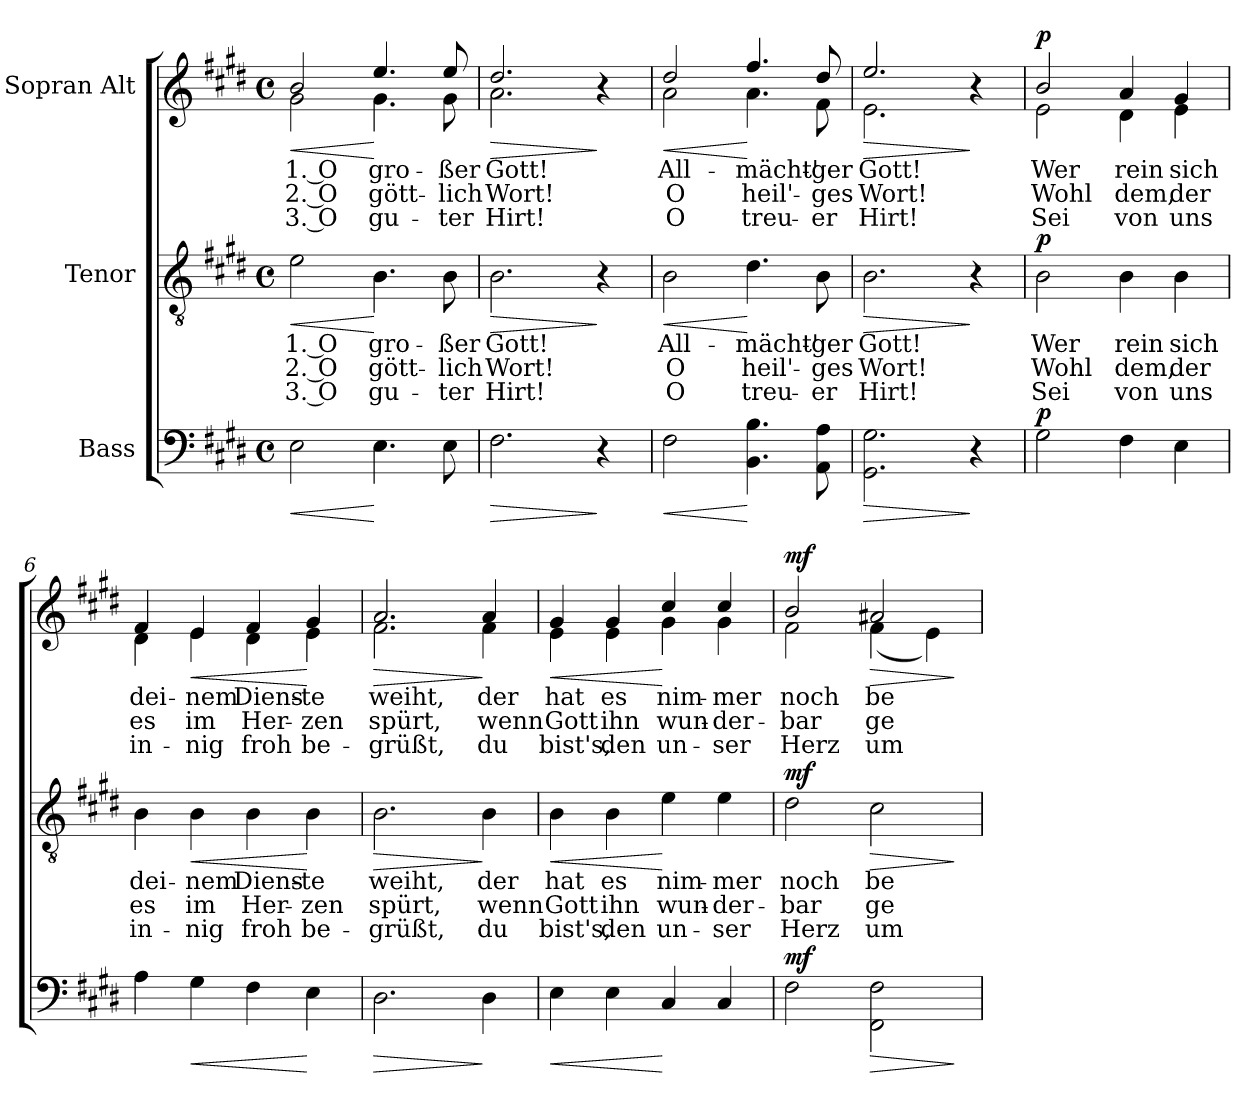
**kern	**dynam	**kern	**text	**text	**text	**dynam	**kern	**text	**text	**text	**dynam
*part3	*part3	*part2	*part2	*part2	*part2	*part2	*part1	*part1	*part1	*part1	*part1
*staff3	*staff3	*staff2	*staff2	*staff2	*staff2	*staff2	*staff1	*staff1	*staff1	*staff1	*staff1
*I"Bass	*	*I"Tenor	*	*	*	*	*I"Sopran Alt	*	*	*	*
*clefF4	*	*clefGv2	*	*	*	*	*clefG2	*	*	*	*
*k[f#c#g#d#]	*	*k[f#c#g#d#]	*	*	*	*	*k[f#c#g#d#]	*	*	*	*
*M4/4	*	*M4/4	*	*	*	*	*M4/4	*	*	*	*
*met(c)	*	*met(c)	*	*	*	*	*met(c)	*	*	*	*
=1	=1	=1	=1	=1	=1	=1	=1	=1	=1	=1	=1
!	!	!	!	!	!	!	!LO:TX:a:B:t=Feierlich	!	!	!	!
!	!LO:HP:b	!	!LO:LY:b	!LO:LY:b	!LO:LY:b	!LO:HP:b	!	!LO:LY:b	!LO:LY:b	!LO:LY:b	!LO:HP:b
*	*	*	*	*	*	*	*^	*	*	*	*
2E\	<	2e\	1. O	2. O	3. O	<	2b/	2g#\	1. O	2. O	3. O	<
!	!	!	!LO:LY:b	!LO:LY:b	!LO:LY:b	!	!	!	!LO:LY:b	!LO:LY:b	!LO:LY:b	!
4.E\	[	4.B\	gro-	gött-	gu-	[	4.ee/	4.g#\	gro-	gött-	gu-	[
!	!	!	!LO:LY:b	!LO:LY:b	!LO:LY:b	!	!	!	!LO:LY:b	!LO:LY:b	!LO:LY:b	!
8E\	.	8B\	-ßer	-lich	-ter	.	8ee/	8g#\	-ßer	-lich	-ter	.
=2	=2	=2	=2	=2	=2	=2	=2	=2	=2	=2	=2	=2
!	!LO:HP:b	!	!LO:LY:b	!LO:LY:b	!LO:LY:b	!LO:HP:b	!	!	!LO:LY:b	!LO:LY:b	!LO:LY:b	!LO:HP:b
2.F#\	>	2.B\	Gott!	Wort!	Hirt!	>	2.dd#/	2.a\	Gott!	Wort!	Hirt!	>
4r	]	4r	.	.	.	]	4r	4ryy	.	.	.	]
=3	=3	=3	=3	=3	=3	=3	=3	=3	=3	=3	=3	=3
!	!LO:HP:b	!	!LO:LY:b	!LO:LY:b	!LO:LY:b	!LO:HP:b	!	!	!LO:LY:b	!LO:LY:b	!LO:LY:b	!LO:HP:b
2F#\	<	2B\	All-	O	O	<	2dd#/	2a\	All-	O	O	<
!	!	!	!LO:LY:b	!LO:LY:b	!LO:LY:b	!	!	!	!LO:LY:b	!LO:LY:b	!LO:LY:b	!
4.BB\ 4.B\	[	4.d#\	-mächt'-	heil'-	treu-	[	4.ff#/	4.a\	-mächt'-	heil'-	treu-	[
!	!	!	!LO:LY:b	!LO:LY:b	!LO:LY:b	!	!	!	!LO:LY:b	!LO:LY:b	!LO:LY:b	!
8AA\ 8A\	.	8B\	-ger	-ges	-er	.	8dd#/	8f#\	-ger	-ges	-er	.
=4	=4	=4	=4	=4	=4	=4	=4	=4	=4	=4	=4	=4
!	!LO:HP:b	!	!LO:LY:b	!LO:LY:b	!LO:LY:b	!LO:HP:b	!	!	!LO:LY:b	!LO:LY:b	!LO:LY:b	!LO:HP:b
2.GG#\ 2.G#\	>	2.B\	Gott!	Wort!	Hirt!	>	2.ee/	2.e\	Gott!	Wort!	Hirt!	>
4r	]	4r	.	.	.	]	4r	4ryy	.	.	.	]
=5	=5	=5	=5	=5	=5	=5	=5	=5	=5	=5	=5	=5
!	!LO:DY:a	!	!LO:LY:b	!LO:LY:b	!LO:LY:b	!LO:DY:a	!	!	!LO:LY:b	!LO:LY:b	!LO:LY:b	!LO:DY:a
2G#\	p	2B\	Wer	Wohl	Sei	p	2b/	2e\	Wer	Wohl	Sei	p
!	!	!	!LO:LY:b	!LO:LY:b	!LO:LY:b	!	!	!	!LO:LY:b	!LO:LY:b	!LO:LY:b	!
4F#\	.	4B\	rein	dem,	von	.	4a/	4d#\	rein	dem,	von	.
!	!	!	!LO:LY:b	!LO:LY:b	!LO:LY:b	!	!	!	!LO:LY:b	!LO:LY:b	!LO:LY:b	!
4E\	.	4B\	sich	der	uns	.	4g#/	4e\	sich	der	uns	.
!!LO:LB:g=z	!!
=6	=6	=6	=6	=6	=6	=6	=6	=6	=6	=6	=6	=6
!	!	!	!LO:LY:b	!LO:LY:b	!LO:LY:b	!	!	!	!LO:LY:b	!LO:LY:b	!LO:LY:b	!
4A\	.	4B\	dei-	es	in-	.	4f#/	4d#\	dei-	es	in-	.
!	!LO:HP:b	!	!LO:LY:b	!LO:LY:b	!LO:LY:b	!LO:HP:b	!	!	!LO:LY:b	!LO:LY:b	!LO:LY:b	!LO:HP:b
4G#\	<	4B\	-nem	im	-nig	<	4e/	4e\	-nem	im	-nig	<
!	!	!	!LO:LY:b	!LO:LY:b	!LO:LY:b	!	!	!	!LO:LY:b	!LO:LY:b	!LO:LY:b	!
4F#\	.	4B\	Diens-	Her-	froh	.	4f#/	4d#\	Diens-	Her-	froh	.
!	!	!	!LO:LY:b	!LO:LY:b	!LO:LY:b	!	!	!	!LO:LY:b	!LO:LY:b	!LO:LY:b	!
4E\	[	4B\	-te	-zen	be-	[	4g#/	4e\	-te	-zen	be-	[
=7	=7	=7	=7	=7	=7	=7	=7	=7	=7	=7	=7	=7
!	!LO:HP:b	!	!LO:LY:b	!LO:LY:b	!LO:LY:b	!LO:HP:b	!	!	!LO:LY:b	!LO:LY:b	!LO:LY:b	!LO:HP:b
2.D#\	>	2.B\	weiht,	spürt,	-grüßt,	>	2.a/	2.f#\	weiht,	spürt,	-grüßt,	>
!	!	!	!LO:LY:b	!LO:LY:b	!LO:LY:b	!	!	!	!LO:LY:b	!LO:LY:b	!LO:LY:b	!
4D#\	]	4B\	der	wenn	du	]	4a/	4f#\	der	wenn	du	]
=8	=8	=8	=8	=8	=8	=8	=8	=8	=8	=8	=8	=8
!	!LO:HP:b	!	!LO:LY:b	!LO:LY:b	!LO:LY:b	!LO:HP:b	!	!	!LO:LY:b	!LO:LY:b	!LO:LY:b	!LO:HP:b
4E\	<	4B\	hat	Gott	bist's,	<	4g#/	4e\	hat	Gott	bist's,	<
!	!	!	!LO:LY:b	!LO:LY:b	!LO:LY:b	!	!	!	!LO:LY:b	!LO:LY:b	!LO:LY:b	!
4E\	.	4B\	es	ihn	den	.	4g#/	4e\	es	ihn	den	.
!	!	!	!LO:LY:b	!LO:LY:b	!LO:LY:b	!	!	!	!LO:LY:b	!LO:LY:b	!LO:LY:b	!
4C#/	[	4e\	nim-	wun-	un-	[	4cc#/	4g#\	nim-	wun-	un-	[
!	!	!	!LO:LY:b	!LO:LY:b	!LO:LY:b	!	!	!	!LO:LY:b	!LO:LY:b	!LO:LY:b	!
4C#/	.	4e\	-mer	-der-	-ser	.	4cc#/	4g#\	-mer	-der-	-ser	.
=9	=9	=9	=9	=9	=9	=9	=9	=9	=9	=9	=9	=9
!	!LO:DY:a	!	!LO:LY:b	!LO:LY:b	!LO:LY:b	!LO:DY:a	!	!	!LO:LY:b	!LO:LY:b	!LO:LY:b	!LO:DY:a
2F#\	mf	2d#\	noch	-bar	Herz	mf	2b/	2f#\	noch	-bar	Herz	mf
!	!LO:HP:b	!	!LO:LY:b	!LO:LY:b	!LO:LY:b	!LO:HP:b	!	!	!LO:LY:b	!LO:LY:b	!LO:LY:b	!LO:HP:b
2FF#\ 2F#\	>	2c#\	be-	ge-	um-	>	2a#X/	(4f#\	be-	ge-	um-	>
.	.	.	.	.	.	.	.	4e\)	.	.	.	.
*	*	*	*	*	*	*	*v	*v	*	*	*	*
.	]	.	.	.	.	]	.	.	.	.	]
=	=	=	=	=	=	=	=	=	=	=	=
*-	*-	*-	*-	*-	*-	*-	*-	*-	*-	*-	*-
